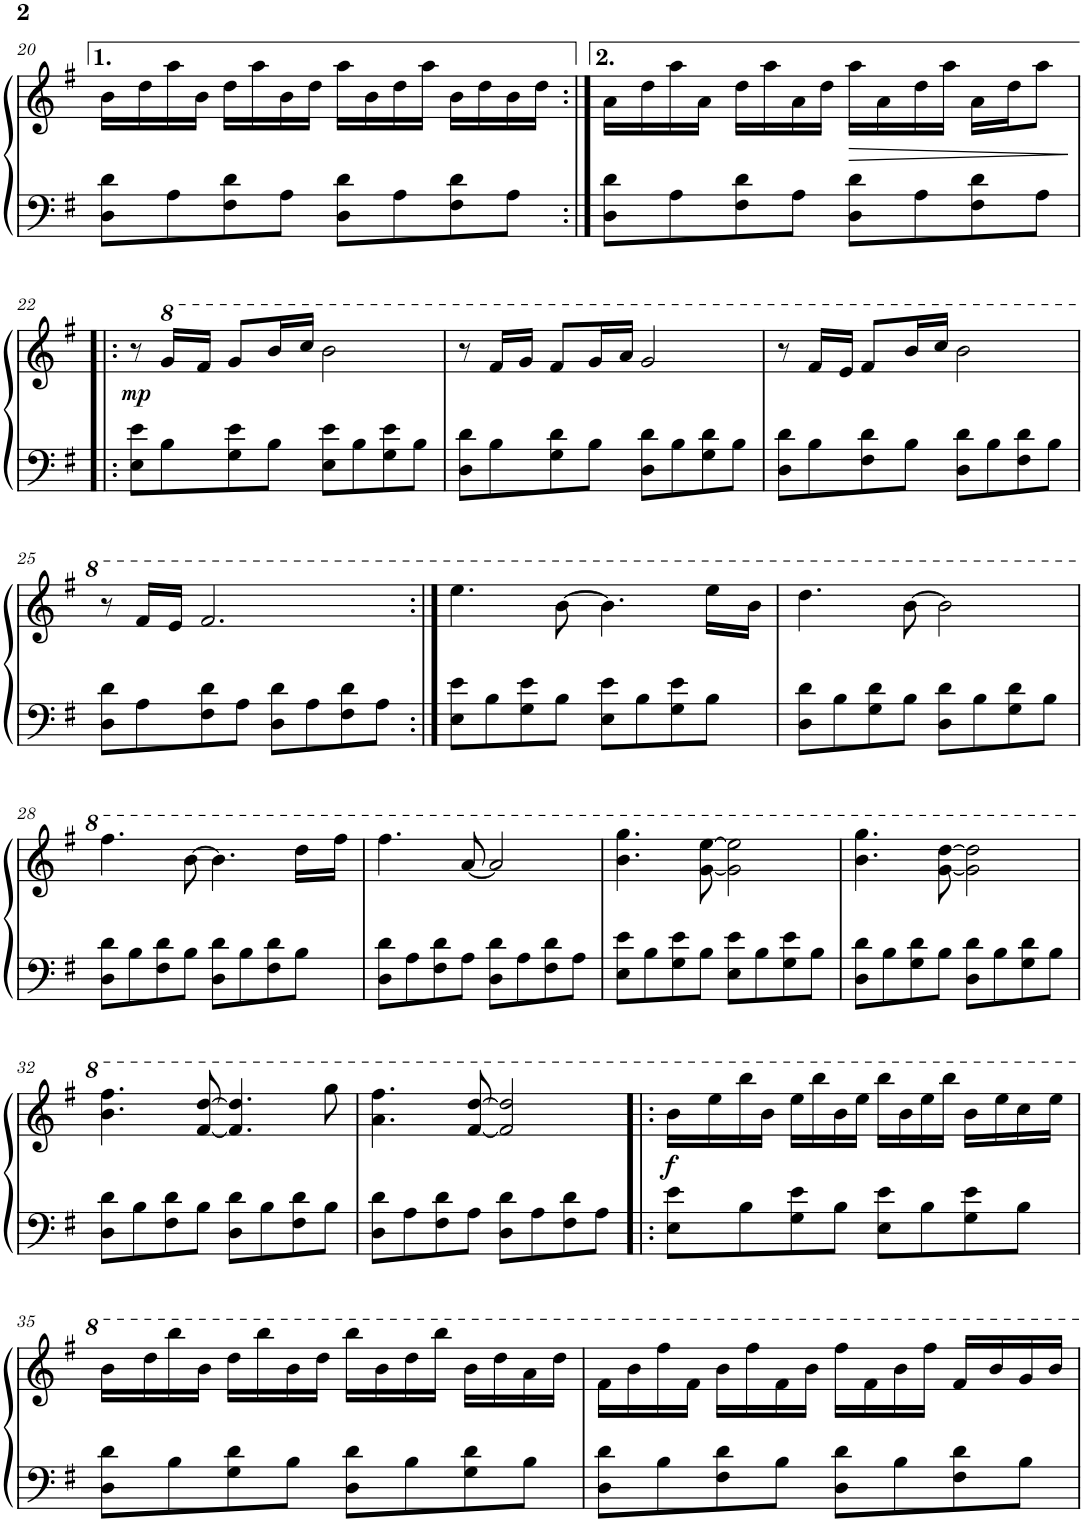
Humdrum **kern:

**kern	**kern	**dynam
*part1	*part1	*part1
*staff2	*staff1	*staff1/2
*I"Piano	*	*
*I'Pno.	*	*
!!LO:PB:g=z
*clefF4	*clefG2	*
*k[f#]	*k[f#]	*
*M4/4	*M4/4	*
=20	=20	=20
8D\ 8d\L	16b\LL	.
.	16dd\	.
8A\	16aa\	.
.	16b\JJ	.
8F#\ 8d\	16dd\LL	.
.	16aa\	.
8A\J	16b\	.
.	16dd\JJ	.
8D\ 8d\L	16aa\LL	.
.	16b\	.
8A\	16dd\	.
.	16aa\JJ	.
8F#\ 8d\	16b\LL	.
.	16dd\	.
8A\J	16b\	.
.	16dd\JJ	.
=21:|!	=21:|!	=21:|!
8D\ 8d\L	16a\LL	.
.	16dd\	.
8A\	16aa\	.
.	16a\JJ	.
8F#\ 8d\	16dd\LL	.
.	16aa\	.
8A\J	16a\	.
.	16dd\JJ	.
!	!	!LO:HP:b
8D\ 8d\L	16aa\LL	>
.	16a\	.
8A\	16dd\	.
.	16aa\JJ	.
8F#\ 8d\	16a\LL	.
.	16dd\J	.
8A\J	8aa\J	.
.	.	]
!!LO:LB:g=z
=22!|:	=22!|:	=22!|:
!	!	!LO:DY:b
8E\ 8e\L	8r	mp
8B\	16gg/LL	.
.	16ff#/JJ	.
8G\ 8e\	8gg/L	.
8B\J	16bb/L	.
.	16ccc/JJ	.
8E\ 8e\L	2bb\	.
8B\	.	.
8G\ 8e\	.	.
8B\J	.	.
=23	=23	=23
8D\ 8d\L	8r	.
8B\	16ff#/LL	.
.	16gg/JJ	.
8G\ 8d\	8ff#/L	.
8B\J	16gg/L	.
.	16aa/JJ	.
8D\ 8d\L	2gg/	.
8B\	.	.
8G\ 8d\	.	.
8B\J	.	.
=24	=24	=24
8D\ 8d\L	8r	.
8B\	16ff#/LL	.
.	16ee/JJ	.
8F#\ 8d\	8ff#/L	.
8B\J	16bb/L	.
.	16ccc/JJ	.
8D\ 8d\L	2bb\	.
8B\	.	.
8F#\ 8d\	.	.
8B\J	.	.
!!LO:LB:g=z
=25	=25	=25
8D\ 8d\L	8r	.
8A\	16ff#/LL	.
.	16ee/JJ	.
8F#\ 8d\	2.ff#/	.
8A\J	.	.
8D\ 8d\L	.	.
8A\	.	.
8F#\ 8d\	.	.
8A\J	.	.
=26:|!	=26:|!	=26:|!
8E\ 8e\L	4.eee\	.
8B\	.	.
8G\ 8e\	.	.
8B\J	[8bb\	.
8E\ 8e\L	4.bb\]	.
8B\	.	.
8G\ 8e\	.	.
8B\J	16eee\LL	.
.	16bb\JJ	.
=27	=27	=27
8D\ 8d\L	4.ddd\	.
8B\	.	.
8G\ 8d\	.	.
8B\J	[8bb\	.
8D\ 8d\L	2bb\]	.
8B\	.	.
8G\ 8d\	.	.
8B\J	.	.
!!LO:LB:g=z
=28	=28	=28
8D\ 8d\L	4.fff#\	.
8B\	.	.
8F#\ 8d\	.	.
8B\J	[8bb\	.
8D\ 8d\L	4.bb\]	.
8B\	.	.
8F#\ 8d\	.	.
8B\J	16ddd\LL	.
.	16fff#\JJ	.
=29	=29	=29
8D\ 8d\L	4.fff#\	.
8A\	.	.
8F#\ 8d\	.	.
8A\J	[8aa/	.
8D\ 8d\L	2aa/]	.
8A\	.	.
8F#\ 8d\	.	.
8A\J	.	.
=30	=30	=30
8E\ 8e\L	4.bb\ 4.ggg\	.
8B\	.	.
8G\ 8e\	.	.
8B\J	[8gg\ [8eee\	.
8E\ 8e\L	2gg\] 2eee\]	.
8B\	.	.
8G\ 8e\	.	.
8B\J	.	.
=31	=31	=31
8D\ 8d\L	4.bb\ 4.ggg\	.
8B\	.	.
8G\ 8d\	.	.
8B\J	[8gg\ [8ddd\	.
8D\ 8d\L	2gg\] 2ddd\]	.
8B\	.	.
8G\ 8d\	.	.
8B\J	.	.
!!LO:LB:g=z
=32	=32	=32
8D\ 8d\L	4.bb\ 4.fff#\	.
8B\	.	.
8F#\ 8d\	.	.
8B\J	[8ff#/ [8ddd/	.
8D\ 8d\L	4.ff#/] 4.ddd/]	.
8B\	.	.
8F#\ 8d\	.	.
8B\J	8ggg\	.
=33	=33	=33
8D\ 8d\L	4.aa\ 4.fff#\	.
8A\	.	.
8F#\ 8d\	.	.
8A\J	[8ff#/ [8ddd/	.
8D\ 8d\L	2ff#/] 2ddd/]	.
8A\	.	.
8F#\ 8d\	.	.
8A\J	.	.
=34!|:	=34!|:	=34!|:
!	!	!LO:DY:b
8E\ 8e\L	16bb\LL	f
.	16eee\	.
8B\	16bbb\	.
.	16bb\JJ	.
8G\ 8e\	16eee\LL	.
.	16bbb\	.
8B\J	16bb\	.
.	16eee\JJ	.
8E\ 8e\L	16bbb\LL	.
.	16bb\	.
8B\	16eee\	.
.	16bbb\JJ	.
8G\ 8e\	16bb\LL	.
.	16eee\	.
8B\J	16ccc\	.
.	16eee\JJ	.
!!LO:LB:g=z
=35	=35	=35
8D\ 8d\L	16bb\LL	.
.	16ddd\	.
8B\	16bbb\	.
.	16bb\JJ	.
8G\ 8d\	16ddd\LL	.
.	16bbb\	.
8B\J	16bb\	.
.	16ddd\JJ	.
8D\ 8d\L	16bbb\LL	.
.	16bb\	.
8B\	16ddd\	.
.	16bbb\JJ	.
8G\ 8d\	16bb\LL	.
.	16ddd\	.
8B\J	16aa\	.
.	16ddd\JJ	.
=36	=36	=36
8D\ 8d\L	16ff#\LL	.
.	16bb\	.
8B\	16fff#\	.
.	16ff#\JJ	.
8F#\ 8d\	16bb\LL	.
.	16fff#\	.
8B\J	16ff#\	.
.	16bb\JJ	.
8D\ 8d\L	16fff#\LL	.
.	16ff#\	.
8B\	16bb\	.
.	16fff#\JJ	.
8F#\ 8d\	16ff#/LL	.
.	16bb/	.
8B\J	16gg/	.
.	16bb/JJ	.
=	=	=
*-	*-	*-
